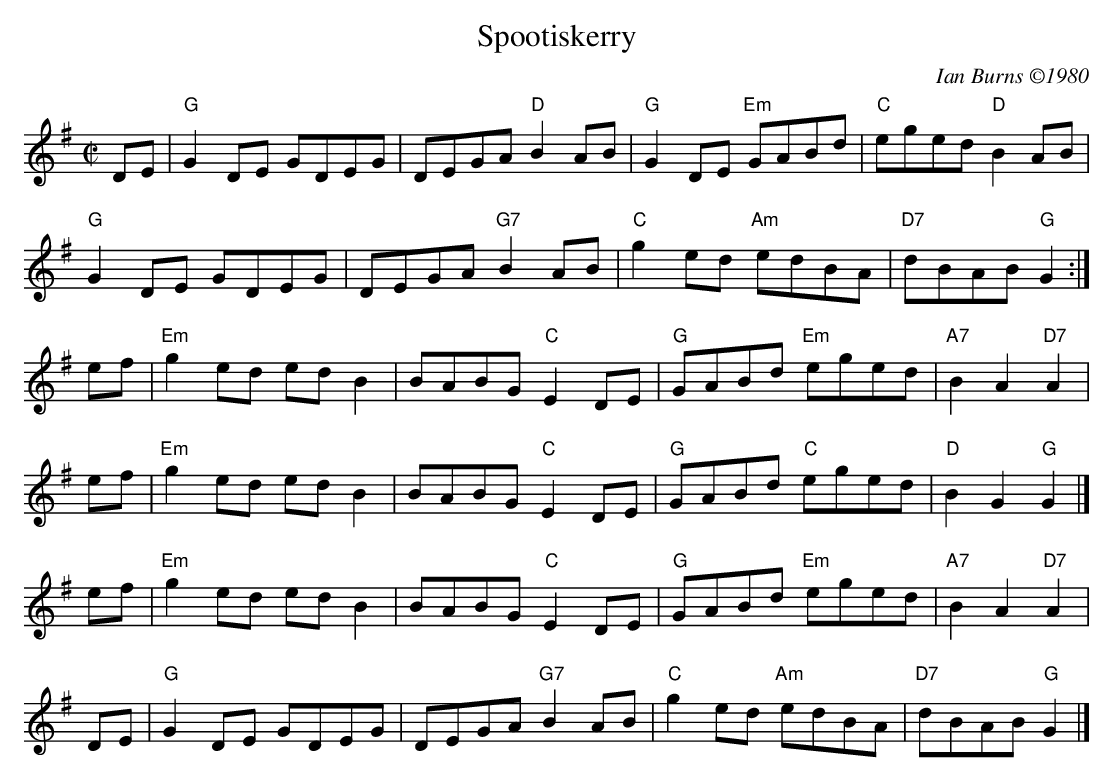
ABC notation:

X:1
T:Spootiskerry
C:Ian Burns \2511980
M:C|
K:G
DE |\
"G"G2DE GDEG | DEGA "D"B2AB | "G"G2DE "Em"GABd | "C"eged "D"B2AB |
"G"G2DE GDEG | DEGA "G7"B2AB | "C"g2ed "Am"edBA | "D7"dBAB "G"G2 :|
ef | "Em"g2ed edB2 | BABG  "C"E2DE | "G"GABd "Em"eged | "A7"B2A2 "D7"A2 |
ef | "Em"g2ed edB2 | BABG  "C"E2DE | "G"GABd  "C"eged |  "D"B2G2  "G"G2 |]
ef | "Em"g2ed edB2 | BABG  "C"E2DE | "G"GABd "Em"eged | "A7"B2A2 "D7"A2 |
DE |  "G"G2DE GDEG | DEGA "G7"B2AB | "C"g2ed "Am"edBA | "D7"dBAB  "G"G2 |]
